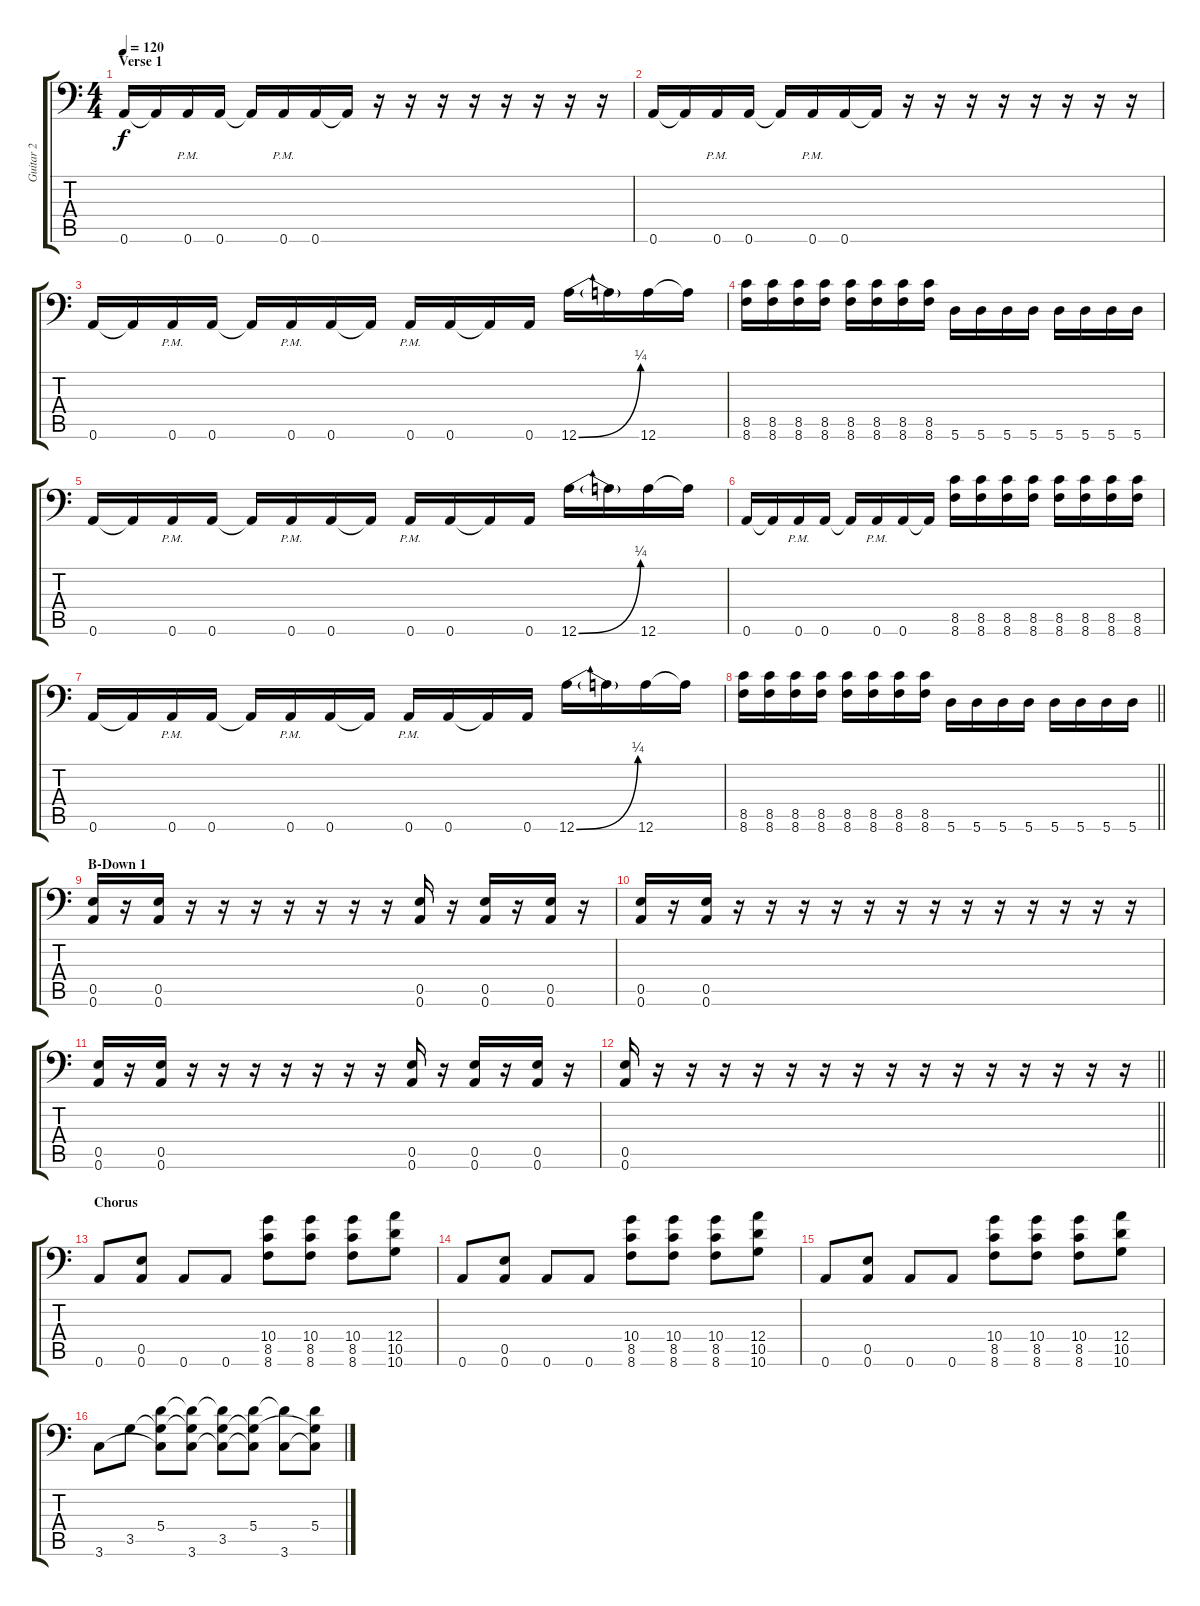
\track ("Guitar 2" "Guitar 2") {instrument overdrivenguitar}
\staff {score tabs}
\tuning (B3 G3 D3 A2 E2 A1) {hide}
\ts (4 4)
\section ("" "Verse 1")
\tempo 120
\clef f4
\ks c
0.6.16{dy f} 0.6{t}.16 0.6{pm}.16 0.6.16 0.6{t}.16 0.6{pm}.16 0.6.16 0.6{t}.16 r.16 r.16 r.16 r.16 r.16 r.16 r.16 r.16 |
0.6.16 0.6{t}.16 0.6{pm}.16 0.6.16 0.6{t}.16 0.6{pm}.16 0.6.16 0.6{t}.16 r.16 r.16 r.16 r.16 r.16 r.16 r.16 r.16 |
0.6.16 0.6{t}.16 0.6{pm}.16 0.6.16 0.6{t}.16 0.6{pm}.16 0.6.16 0.6{t}.16 0.6{pm}.16 0.6.16 0.6{t}.16 0.6.16 12.6{be (bend 0 0 60 1)}.16 12.6{t}.16 12.6.16 12.6{t}.16 |
(8.5 8.6).16 (8.5 8.6).16 (8.5 8.6).16 (8.5 8.6).16 (8.5 8.6).16 (8.5 8.6).16 (8.5 8.6).16 (8.5 8.6).16 5.6.16 5.6.16 5.6.16 5.6.16 5.6.16 5.6.16 5.6.16 5.6.16 |
0.6.16 0.6{t}.16 0.6{pm}.16 0.6.16 0.6{t}.16 0.6{pm}.16 0.6.16 0.6{t}.16 0.6{pm}.16 0.6.16 0.6{t}.16 0.6.16 12.6{be (bend 0 0 60 1)}.16 12.6{t}.16 12.6.16 12.6{t}.16 |
0.6.16 0.6{t}.16 0.6{pm}.16 0.6.16 0.6{t}.16 0.6{pm}.16 0.6.16 0.6{t}.16 (8.5 8.6).16 (8.5 8.6).16 (8.5 8.6).16 (8.5 8.6).16 (8.5 8.6).16 (8.5 8.6).16 (8.5 8.6).16 (8.5 8.6).16 |
0.6.16 0.6{t}.16 0.6{pm}.16 0.6.16 0.6{t}.16 0.6{pm}.16 0.6.16 0.6{t}.16 0.6{pm}.16 0.6.16 0.6{t}.16 0.6.16 12.6{be (bend 0 0 60 1)}.16 12.6{t}.16 12.6.16 12.6{t}.16 |
\barLineRight lightlight
(8.5 8.6).16 (8.5 8.6).16 (8.5 8.6).16 (8.5 8.6).16 (8.5 8.6).16 (8.5 8.6).16 (8.5 8.6).16 (8.5 8.6).16 5.6.16 5.6.16 5.6.16 5.6.16 5.6.16 5.6.16 5.6.16 5.6.16 |
\section ("" "B-Down 1")
(0.5 0.6).16 r.16 (0.5 0.6).16 r.16 r.16 r.16 r.16 r.16 r.16 r.16 (0.5 0.6).16 r.16 (0.5 0.6).16 r.16 (0.5 0.6).16 r.16 |
(0.5 0.6).16 r.16 (0.5 0.6).16 r.16 r.16 r.16 r.16 r.16 r.16 r.16 r.16 r.16 r.16 r.16 r.16 r.16 |
(0.5 0.6).16 r.16 (0.5 0.6).16 r.16 r.16 r.16 r.16 r.16 r.16 r.16 (0.5 0.6).16 r.16 (0.5 0.6).16 r.16 (0.5 0.6).16 r.16 |
\barLineRight lightlight
(0.5 0.6).16 r.16 r.16 r.16 r.16 r.16 r.16 r.16 r.16 r.16 r.16 r.16 r.16 r.16 r.16 r.16 |
\section ("" "Chorus")
0.6.8 (0.5 0.6).8 0.6.8 0.6.8 (10.4 8.5 8.6).8 (10.4 8.5 8.6).8 (10.4 8.5 8.6).8 (12.4 10.5 10.6).8 |
0.6.8 (0.5 0.6).8 0.6.8 0.6.8 (10.4 8.5 8.6).8 (10.4 8.5 8.6).8 (10.4 8.5 8.6).8 (12.4 10.5 10.6).8 |
0.6.8 (0.5 0.6).8 0.6.8 0.6.8 (10.4 8.5 8.6).8 (10.4 8.5 8.6).8 (10.4 8.5 8.6).8 (12.4 10.5 10.6).8 |
3.6.8 3.5.8 (5.4 3.5{t} 3.6{t}).8 (5.4{t} 3.5{t} 3.6).8 (5.4{t} 3.5 3.6{t}).8 (5.4 3.5{t} 3.6{t}).8 (5.4{t} 3.6).8 (5.4 3.5{t} 3.6{t}).8
